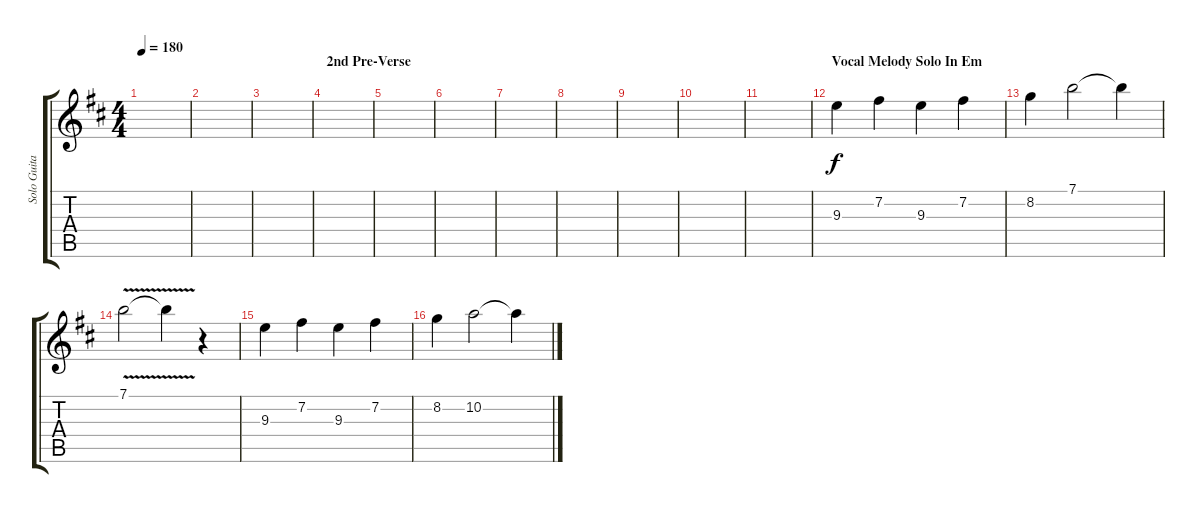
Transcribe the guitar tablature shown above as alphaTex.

\track ("Solo Guitar" "Solo Guita") {instrument overdrivenguitar}
\staff {score tabs}
\tuning (E4 B3 G3 D3 A2 E2) {hide}
\ts (4 4)
\tempo 180
\clef g2
\ks d
|
|
|
\section ("" "2nd Pre-Verse")
|
|
|
|
|
|
|
|
\section ("" "Vocal Melody Solo In Em")
9.3.4{volume 16} 7.2.4 9.3.4 7.2.4 |
8.2.4 7.1.2 7.1{t}.4 |
7.1{v}.2 7.1{t}.4 r.4 |
9.3.4 7.2.4 9.3.4 7.2.4 |
8.2.4 10.2.2 10.2{t}.4
